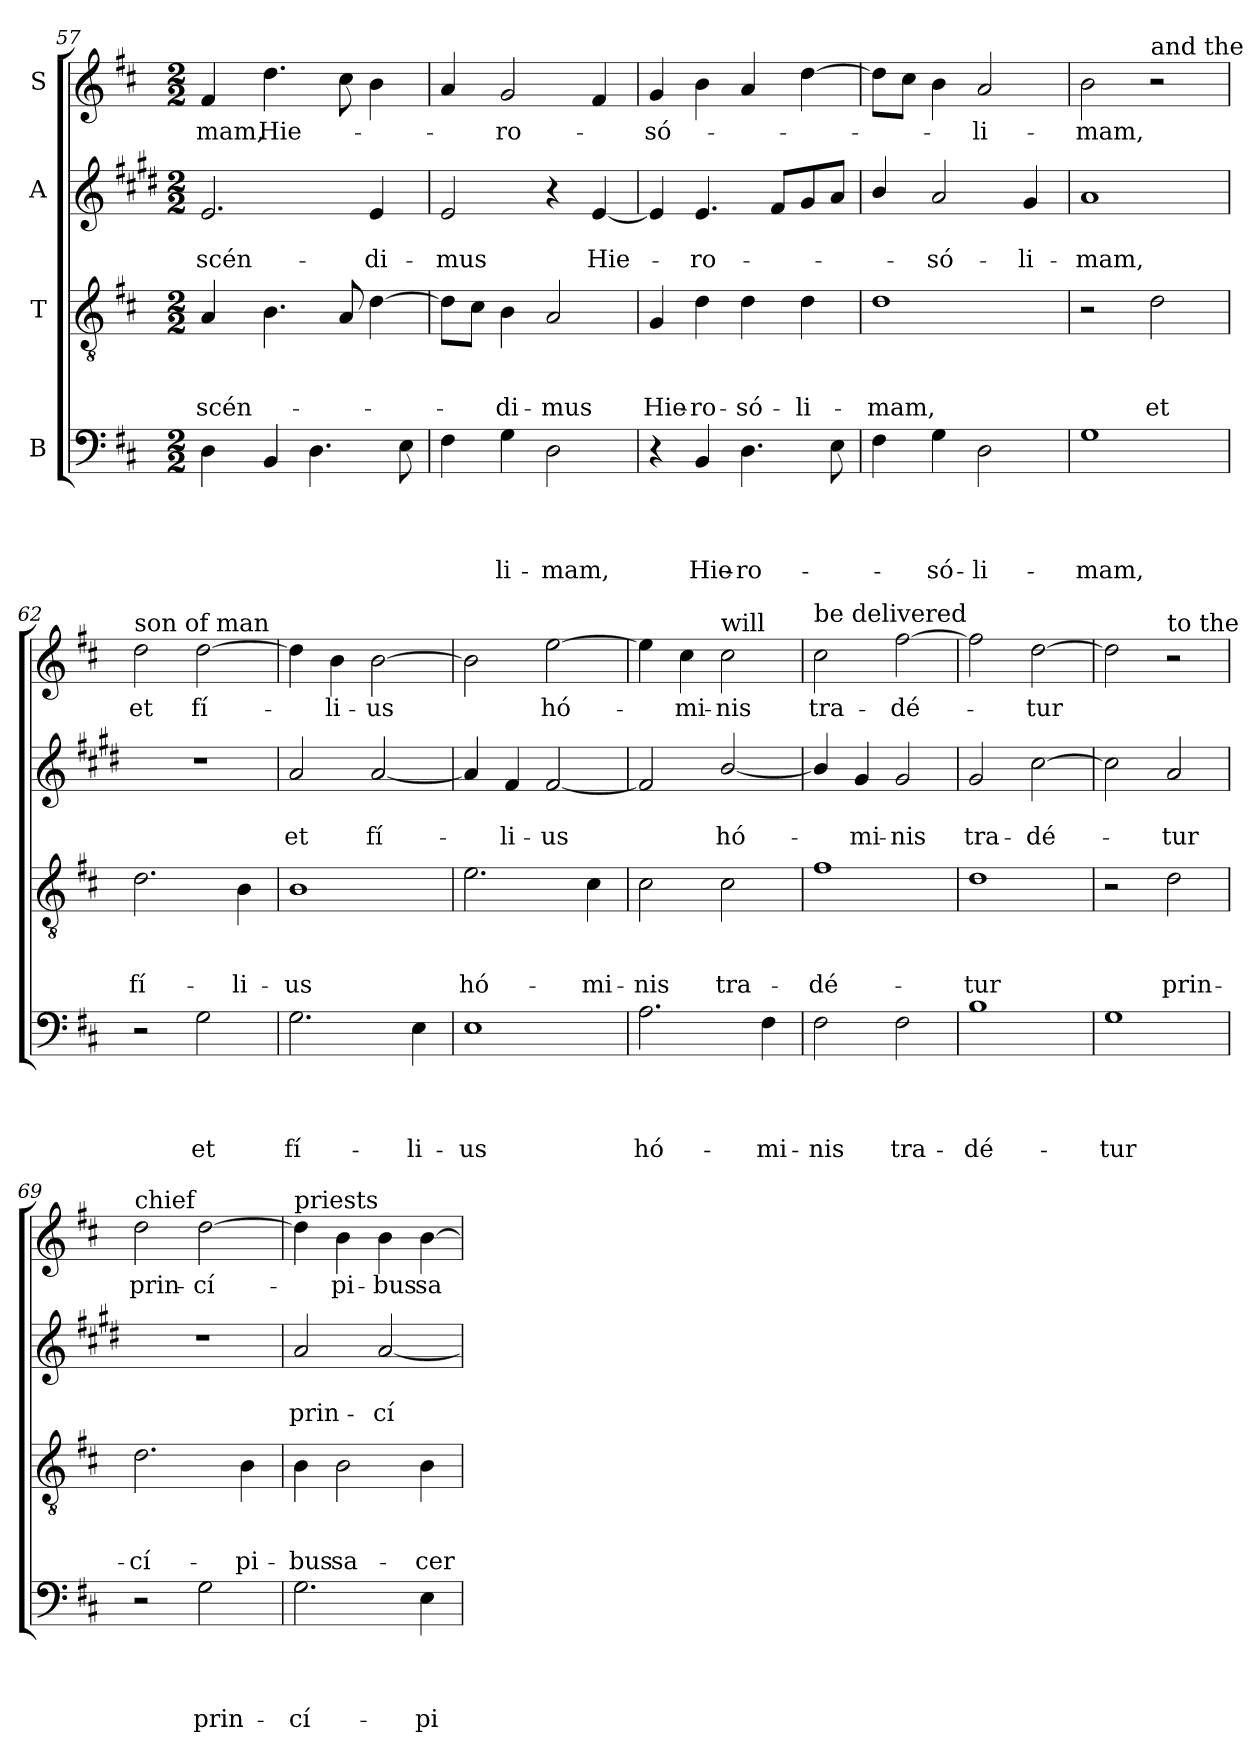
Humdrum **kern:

**kern	**text	**text	**text	**text	**kern	**text	**text	**text	**kern	**text	**text	**kern	**text
*part4	*part4	*part4	*part4	*part4	*part3	*part3	*part3	*part3	*part2	*part2	*part2	*part1	*part1
*staff4	*staff4	*staff4	*staff4	*staff4	*staff3	*staff3	*staff3	*staff3	*staff2	*staff2	*staff2	*staff1	*staff1
*I"B	*	*	*	*	*I"T	*	*	*	*I"A	*	*	*I"S	*
*clefF4	*	*	*	*	*clefGv2	*	*	*	*clefG2	*	*	*clefG2	*
*	*	*	*	*	*	*	*	*	*ITrd1c2	*	*	*	*
*k[f#c#]	*	*	*	*	*k[f#c#]	*	*	*	*k[f#c#]	*	*	*k[f#c#]	*
*D:	*	*	*	*	*D:	*	*	*	*D:	*	*	*D:	*
*M2/2	*	*	*	*	*M2/2	*	*	*	*M2/2	*	*	*M2/2	*
=57	=57	=57	=57	=57	=57	=57	=57	=57	=57	=57	=57	=57	=57
!	!	!	!	!	!	!	!	!LO:LY:b	!	!	!LO:LY:b	!	!LO:LY:b
4D\	.	.	.	.	4A/	.	.	-scén-	2.d/	.	-scén-	4f#/	-mam,
!	!	!	!	!	!	!	!	!	!	!	!	!	!LO:LY:b
4BB/	.	.	.	.	4.B\	.	.	.	.	.	.	4.dd\	Hie-
4.D\	.	.	.	.	.	.	.	.	.	.	.	.	.
.	.	.	.	.	8A/	.	.	.	.	.	.	8cc#\	.
!	!	!	!	!	!	!	!	!	!	!	!LO:LY:b	!	!
.	.	.	.	.	[4d\	.	.	.	4d/	.	-di-	4b\	.
8E\	.	.	.	.	.	.	.	.	.	.	.	.	.
=58	=58	=58	=58	=58	=58	=58	=58	=58	=58	=58	=58	=58	=58
!	!	!	!	!	!	!	!	!	!	!	!LO:LY:b	!	!
4F#\	.	.	.	.	8d\L]	.	.	.	2d/	.	-mus	4a/	.
.	.	.	.	.	8c#\J	.	.	.	.	.	.	.	.
!	!	!	!	!LO:LY:b	!	!	!	!LO:LY:b	!	!	!	!	!LO:LY:b
4G\	.	.	.	-li-	4B\	.	.	-di-	.	.	.	2g/	-ro-
!	!	!	!	!LO:LY:b	!	!	!	!LO:LY:b	!	!	!	!	!
2D\	.	.	.	-mam,	2A/	.	.	-mus	4r	.	.	.	.
!	!	!	!	!	!	!	!	!	!	!	!LO:LY:b	!	!
.	.	.	.	.	.	.	.	.	[4d/	.	Hie-	4f#/	.
!!LO:PB:g=z
=59	=59	=59	=59	=59	=59	=59	=59	=59	=59	=59	=59	=59	=59
!	!	!	!	!	!	!	!	!LO:LY:b	!	!	!	!	!LO:LY:b
4r	.	.	.	.	4G/	.	.	Hie-	4d/]	.	.	4g/	-só-
!	!	!	!	!LO:LY:b	!	!	!	!LO:LY:b	!	!	!LO:LY:b	!	!
4BB/	.	.	.	Hie-	4d\	.	.	-ro-	4.d/	.	-ro-	4b\	.
!	!	!	!	!LO:LY:b	!	!	!	!LO:LY:b	!	!	!	!	!
4.D\	.	.	.	-ro-	4d\	.	.	-só-	.	.	.	4a/	.
.	.	.	.	.	.	.	.	.	8e/L	.	.	.	.
!	!	!	!	!	!	!	!	!LO:LY:b	!	!	!	!	!
.	.	.	.	.	4d\	.	.	-li-	8f#/	.	.	[4dd\	.
8E\	.	.	.	.	.	.	.	.	8g/J	.	.	.	.
=60	=60	=60	=60	=60	=60	=60	=60	=60	=60	=60	=60	=60	=60
!	!	!	!	!	!	!	!	!LO:LY:b	!	!	!	!	!
4F#\	.	.	.	.	1d	.	.	-mam,	4a/	.	.	8dd\L]	.
.	.	.	.	.	.	.	.	.	.	.	.	8cc#\J	.
!	!	!	!	!LO:LY:b	!	!	!	!	!	!	!LO:LY:b	!	!
4G\	.	.	.	-só-	.	.	.	.	2g/	.	-só-	4b\	.
!	!	!	!	!LO:LY:b	!	!	!	!	!	!	!	!	!LO:LY:b
2D\	.	.	.	-li-	.	.	.	.	.	.	.	2a/	-li-
!	!	!	!	!	!	!	!	!	!	!	!LO:LY:b	!	!
.	.	.	.	.	.	.	.	.	4f#/	.	-li-	.	.
=61	=61	=61	=61	=61	=61	=61	=61	=61	=61	=61	=61	=61	=61
!	!	!	!	!LO:LY:b	!	!	!	!	!	!	!LO:LY:b	!	!LO:LY:b
1G	.	.	.	-mam,	2r	.	.	.	1g	.	-mam,	2b\	-mam,
!	!	!	!	!	!	!	!	!	!	!	!	!LO:TX:a:t=and the	!
!	!	!	!	!	!	!	!	!LO:LY:b	!	!	!	!	!
.	.	.	.	.	2d\	.	.	et	.	.	.	2r	.
=62	=62	=62	=62	=62	=62	=62	=62	=62	=62	=62	=62	=62	=62
!	!	!	!	!	!	!	!	!	!	!	!	!LO:TX:a:t=son of man	!
!	!	!	!	!	!	!	!	!LO:LY:b	!	!	!	!	!LO:LY:b
2r	.	.	.	.	2.d\	.	.	fí-	1r	.	.	2dd\	et
!	!	!	!	!LO:LY:b	!	!	!	!	!	!	!	!	!LO:LY:b
2G\	.	.	.	et	.	.	.	.	.	.	.	[2dd\	fí-
!	!	!	!	!	!	!	!	!LO:LY:b	!	!	!	!	!
.	.	.	.	.	4B\	.	.	-li-	.	.	.	.	.
=63	=63	=63	=63	=63	=63	=63	=63	=63	=63	=63	=63	=63	=63
!	!	!	!	!LO:LY:b	!	!	!	!LO:LY:b	!	!	!LO:LY:b	!	!
2.G\	.	.	.	fí-	1B	.	.	-us	2g/	.	et	4dd\]	.
!	!	!	!	!	!	!	!	!	!	!	!	!	!LO:LY:b
.	.	.	.	.	.	.	.	.	.	.	.	4b\	-li-
!	!	!	!	!	!	!	!	!	!	!	!LO:LY:b	!	!LO:LY:b
.	.	.	.	.	.	.	.	.	[2g/	.	fí-	[2b\	-us
!	!	!	!	!LO:LY:b	!	!	!	!	!	!	!	!	!
4E\	.	.	.	-li-	.	.	.	.	.	.	.	.	.
=64	=64	=64	=64	=64	=64	=64	=64	=64	=64	=64	=64	=64	=64
!	!	!	!	!LO:LY:b	!	!	!	!LO:LY:b	!	!	!	!	!
1E	.	.	.	-us	2.e\	.	.	hó-	4g/]	.	.	2b\]	.
!	!	!	!	!	!	!	!	!	!	!	!LO:LY:b	!	!
.	.	.	.	.	.	.	.	.	4e/	.	-li-	.	.
!	!	!	!	!	!	!	!	!	!	!	!LO:LY:b	!	!LO:LY:b
.	.	.	.	.	.	.	.	.	[2e/	.	-us	[2ee\	hó-
!	!	!	!	!	!	!	!	!LO:LY:b	!	!	!	!	!
.	.	.	.	.	4c#\	.	.	-mi-	.	.	.	.	.
!!LO:LB:g=z
=65	=65	=65	=65	=65	=65	=65	=65	=65	=65	=65	=65	=65	=65
!	!	!	!	!LO:LY:b	!	!	!	!LO:LY:b	!	!	!	!	!
2.A\	.	.	.	hó-	2c#\	.	.	-nis	2e/]	.	.	4ee\]	.
!	!	!	!	!	!	!	!	!	!	!	!	!	!LO:LY:b
.	.	.	.	.	.	.	.	.	.	.	.	4cc#\	-mi-
!	!	!	!	!	!	!	!	!	!	!	!	!LO:TX:a:t=will	!
!	!	!	!	!	!	!	!	!LO:LY:b	!	!	!LO:LY:b	!	!LO:LY:b
.	.	.	.	.	2c#\	.	.	tra-	[2a/	.	hó-	2cc#\	-nis
!	!	!	!	!LO:LY:b	!	!	!	!	!	!	!	!	!
4F#\	.	.	.	-mi-	.	.	.	.	.	.	.	.	.
=66	=66	=66	=66	=66	=66	=66	=66	=66	=66	=66	=66	=66	=66
!	!	!	!	!	!	!	!	!	!	!	!	!LO:TX:a:t=be delivered	!
!	!	!	!	!LO:LY:b	!	!	!	!LO:LY:b	!	!	!	!	!LO:LY:b
2F#\	.	.	.	-nis	1f#	.	.	-dé-	4a/]	.	.	2cc#\	tra-
!	!	!	!	!	!	!	!	!	!	!	!LO:LY:b	!	!
.	.	.	.	.	.	.	.	.	4f#/	.	-mi-	.	.
!	!	!	!	!LO:LY:b	!	!	!	!	!	!	!LO:LY:b	!	!LO:LY:b
2F#\	.	.	.	tra-	.	.	.	.	2f#/	.	-nis	[2ff#\	-dé-
=67	=67	=67	=67	=67	=67	=67	=67	=67	=67	=67	=67	=67	=67
!	!	!	!	!LO:LY:b	!	!	!	!LO:LY:b	!	!	!LO:LY:b	!	!
1B	.	.	.	-dé-	1d	.	.	-tur	2f#/	.	tra-	2ff#\]	.
!	!	!	!	!	!	!	!	!	!	!	!LO:LY:b	!	!LO:LY:b
.	.	.	.	.	.	.	.	.	[2b\	.	-dé-	[2dd\	-tur
=68	=68	=68	=68	=68	=68	=68	=68	=68	=68	=68	=68	=68	=68
!	!	!	!	!LO:LY:b	!	!	!	!	!	!	!	!	!
1G	.	.	.	-tur	2r	.	.	.	2b\]	.	.	2dd\]	.
!	!	!	!	!	!	!	!	!	!	!	!	!LO:TX:a:t=to the	!
!	!	!	!	!	!	!	!	!LO:LY:b	!	!	!LO:LY:b	!	!
.	.	.	.	.	2d\	.	.	prin-	2g/	.	-tur	2r	.
=69	=69	=69	=69	=69	=69	=69	=69	=69	=69	=69	=69	=69	=69
!	!	!	!	!	!	!	!	!	!	!	!	!LO:TX:a:t=chief	!
!	!	!	!	!	!	!	!	!LO:LY:b	!	!	!	!	!LO:LY:b
2r	.	.	.	.	2.d\	.	.	-cí-	1r	.	.	2dd\	prin-
!	!	!	!	!LO:LY:b	!	!	!	!	!	!	!	!	!LO:LY:b
2G\	.	.	.	prin-	.	.	.	.	.	.	.	[2dd\	-cí-
!	!	!	!	!	!	!	!	!LO:LY:b	!	!	!	!	!
.	.	.	.	.	4B\	.	.	-pi-	.	.	.	.	.
=70	=70	=70	=70	=70	=70	=70	=70	=70	=70	=70	=70	=70	=70
!	!	!	!	!	!	!	!	!	!	!	!	!LO:TX:a:t=priests	!
!	!	!	!	!LO:LY:b	!	!	!	!LO:LY:b	!	!	!LO:LY:b	!	!
2.G\	.	.	.	-cí-	4B\	.	.	-bus	2g/	.	prin-	4dd\]	.
!	!	!	!	!	!	!	!	!LO:LY:b	!	!	!	!	!LO:LY:b
.	.	.	.	.	2B\	.	.	sa-	.	.	.	4b\	-pi-
!	!	!	!	!	!	!	!	!	!	!	!LO:LY:b	!	!LO:LY:b
.	.	.	.	.	.	.	.	.	[2g/	.	-cí-	4b\	-bus
!	!	!	!	!LO:LY:b	!	!	!	!LO:LY:b	!	!	!	!	!LO:LY:b
4E\	.	.	.	-pi-	4B\	.	.	-cer-	.	.	.	[4b\	sa-
=	=	=	=	=	=	=	=	=	=	=	=	=	=
*-	*-	*-	*-	*-	*-	*-	*-	*-	*-	*-	*-	*-	*-
